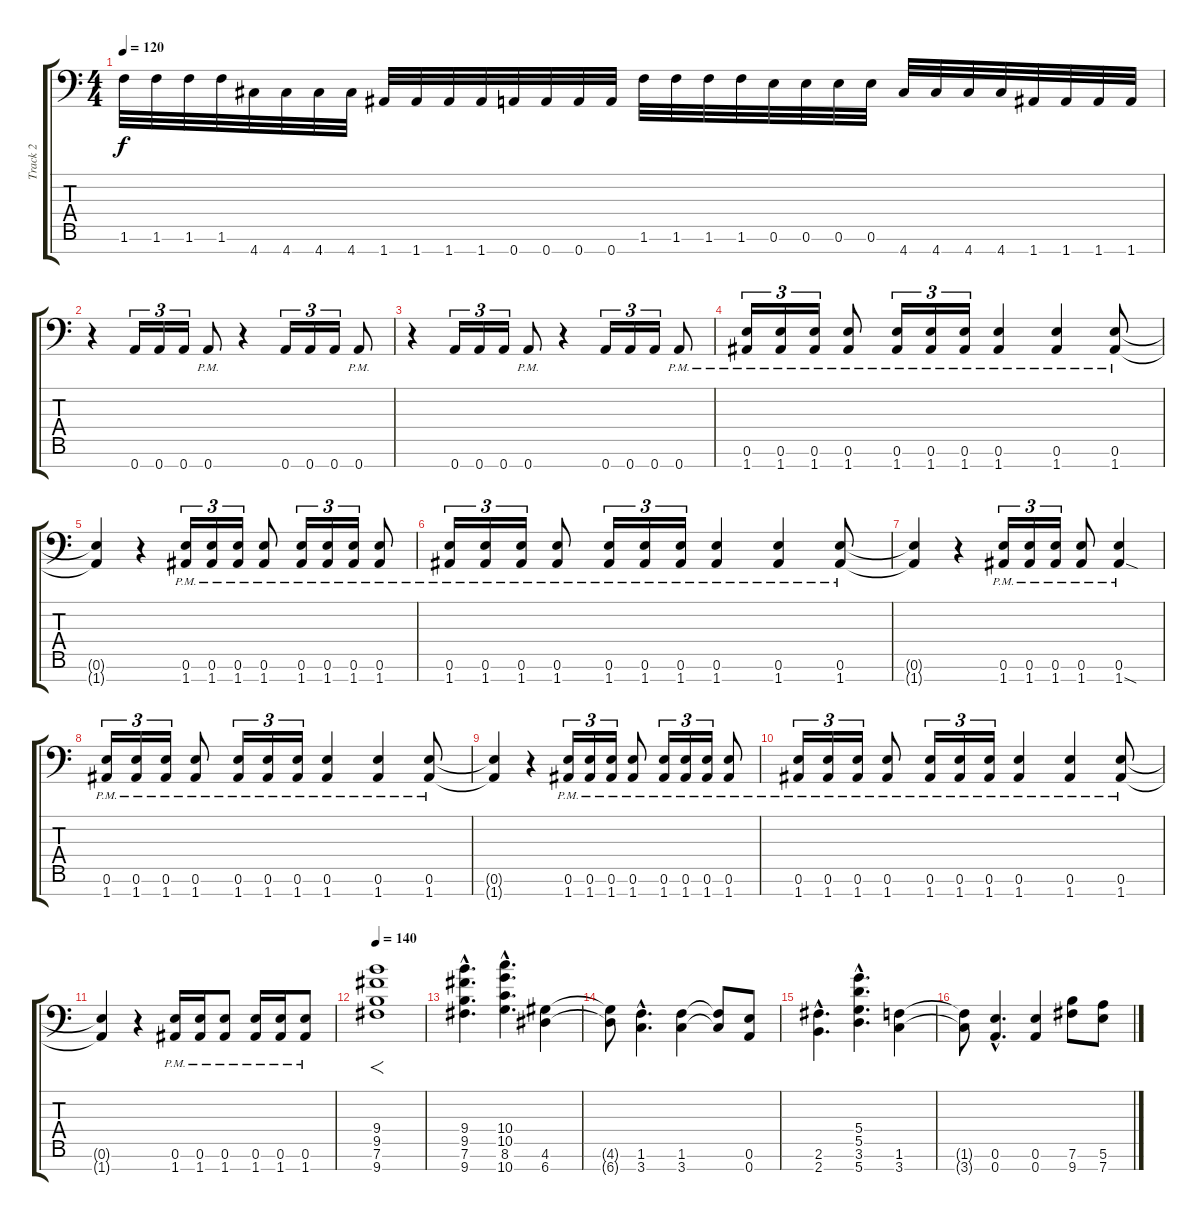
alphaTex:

\track ("Track 2" "Track 2") {instrument distortionguitar}
\staff {score tabs}
\tuning (E4 B3 G3 D3 A2 E2 A1) {hide}
\ts (4 4)
\tempo 120
\clef f4
\ks c
1.6.32{dy f} 1.6.32 1.6.32 1.6.32 4.7.32 4.7.32 4.7.32 4.7.32 1.7.32 1.7.32 1.7.32 1.7.32 0.7.32 0.7.32 0.7.32 0.7.32 1.6.32 1.6.32 1.6.32 1.6.32 0.6.32 0.6.32 0.6.32 0.6.32 4.7.32 4.7.32 4.7.32 4.7.32 1.7.32 1.7.32 1.7.32 1.7.32 |
r.4 0.7.16{tu (3 2)} 0.7.16{tu (3 2)} 0.7.16{tu (3 2)} 0.7{pm}.8 r.4 0.7.16{tu (3 2)} 0.7.16{tu (3 2)} 0.7.16{tu (3 2)} 0.7{pm}.8 |
r.4 0.7.16{tu (3 2)} 0.7.16{tu (3 2)} 0.7.16{tu (3 2)} 0.7{pm}.8 r.4 0.7.16{tu (3 2)} 0.7.16{tu (3 2)} 0.7.16{tu (3 2)} 0.7{pm}.8 |
(0.6{pm} 1.7{pm}).16{tu (3 2)} (0.6{pm} 1.7{pm}).16{tu (3 2)} (0.6{pm} 1.7{pm}).16{tu (3 2)} (0.6{pm} 1.7{pm}).8 (0.6{pm} 1.7{pm}).16{tu (3 2)} (0.6{pm} 1.7{pm}).16{tu (3 2)} (0.6{pm} 1.7{pm}).16{tu (3 2)} (0.6{pm} 1.7{pm}).4 (0.6{pm} 1.7{pm}).4 (0.6{pm} 1.7{pm}).8 |
(0.6{t} 1.7{t}).4 r.4 (0.6{pm} 1.7{pm}).16{tu (3 2)} (0.6{pm} 1.7{pm}).16{tu (3 2)} (0.6{pm} 1.7{pm}).16{tu (3 2)} (0.6{pm} 1.7{pm}).8 (0.6{pm} 1.7{pm}).16{tu (3 2)} (0.6{pm} 1.7{pm}).16{tu (3 2)} (0.6{pm} 1.7{pm}).16{tu (3 2)} (0.6{pm} 1.7{pm}).8 |
(0.6{pm} 1.7{pm}).16{tu (3 2)} (0.6{pm} 1.7{pm}).16{tu (3 2)} (0.6{pm} 1.7{pm}).16{tu (3 2)} (0.6{pm} 1.7{pm}).8 (0.6{pm} 1.7{pm}).16{tu (3 2)} (0.6{pm} 1.7{pm}).16{tu (3 2)} (0.6{pm} 1.7{pm}).16{tu (3 2)} (0.6{pm} 1.7{pm}).4 (0.6{pm} 1.7{pm}).4 (0.6{pm} 1.7{pm}).8 |
(0.6{t} 1.7{t}).4 r.4 (0.6{pm} 1.7{pm}).16{tu (3 2)} (0.6{pm} 1.7{pm}).16{tu (3 2)} (0.6{pm} 1.7{pm}).16{tu (3 2)} (0.6{pm} 1.7{pm}).8 (0.6{pm} 1.7{sod pm}).4 |
(0.6{pm} 1.7{pm}).16{tu (3 2)} (0.6{pm} 1.7{pm}).16{tu (3 2)} (0.6{pm} 1.7{pm}).16{tu (3 2)} (0.6{pm} 1.7{pm}).8 (0.6{pm} 1.7{pm}).16{tu (3 2)} (0.6{pm} 1.7{pm}).16{tu (3 2)} (0.6{pm} 1.7{pm}).16{tu (3 2)} (0.6{pm} 1.7{pm}).4 (0.6{pm} 1.7{pm}).4 (0.6{pm} 1.7{pm}).8 |
(0.6{t} 1.7{t}).4 r.4 (0.6{pm} 1.7{pm}).16{tu (3 2)} (0.6{pm} 1.7{pm}).16{tu (3 2)} (0.6{pm} 1.7{pm}).16{tu (3 2)} (0.6{pm} 1.7{pm}).8 (0.6{pm} 1.7{pm}).16{tu (3 2)} (0.6{pm} 1.7{pm}).16{tu (3 2)} (0.6{pm} 1.7{pm}).16{tu (3 2)} (0.6{pm} 1.7{pm}).8 |
(0.6{pm} 1.7{pm}).16{tu (3 2)} (0.6{pm} 1.7{pm}).16{tu (3 2)} (0.6{pm} 1.7{pm}).16{tu (3 2)} (0.6{pm} 1.7{pm}).8 (0.6{pm} 1.7{pm}).16{tu (3 2)} (0.6{pm} 1.7{pm}).16{tu (3 2)} (0.6{pm} 1.7{pm}).16{tu (3 2)} (0.6{pm} 1.7{pm}).4 (0.6{pm} 1.7{pm}).4 (0.6{pm} 1.7{pm}).8 |
(0.6{t} 1.7{t}).4 r.4 (0.6{pm} 1.7{pm}).16 (0.6{pm} 1.7{pm}).16 (0.6{pm} 1.7{pm}).8 (0.6{pm} 1.7{pm}).16 (0.6{pm} 1.7{pm}).16 (0.6{pm} 1.7{pm}).8 |
\tempo 140
(9.4 9.5 7.6 9.7).1{f} |
(9.4{hac} 9.5{hac} 7.6{hac} 9.7{hac}).4{d} (10.4{hac} 10.5{hac} 8.6{hac} 10.7{hac}).4{d} (4.6 6.7).4 |
(4.6{t} 6.7{t}).8 (1.6{hac} 3.7{hac}).4{d} (1.6 3.7).4 (1.6{t} 3.7{t}).8 (0.6 0.7).8 |
(2.6{hac} 2.7{hac}).4{d} (5.4{hac} 5.5{hac} 3.6{hac} 5.7{hac}).4{d} (1.6 3.7).4 |
(1.6{t} 3.7{t}).8 (0.6{hac} 0.7{hac}).4{d} (0.6 0.7).4 (7.6 9.7).8 (5.6 7.7).8
